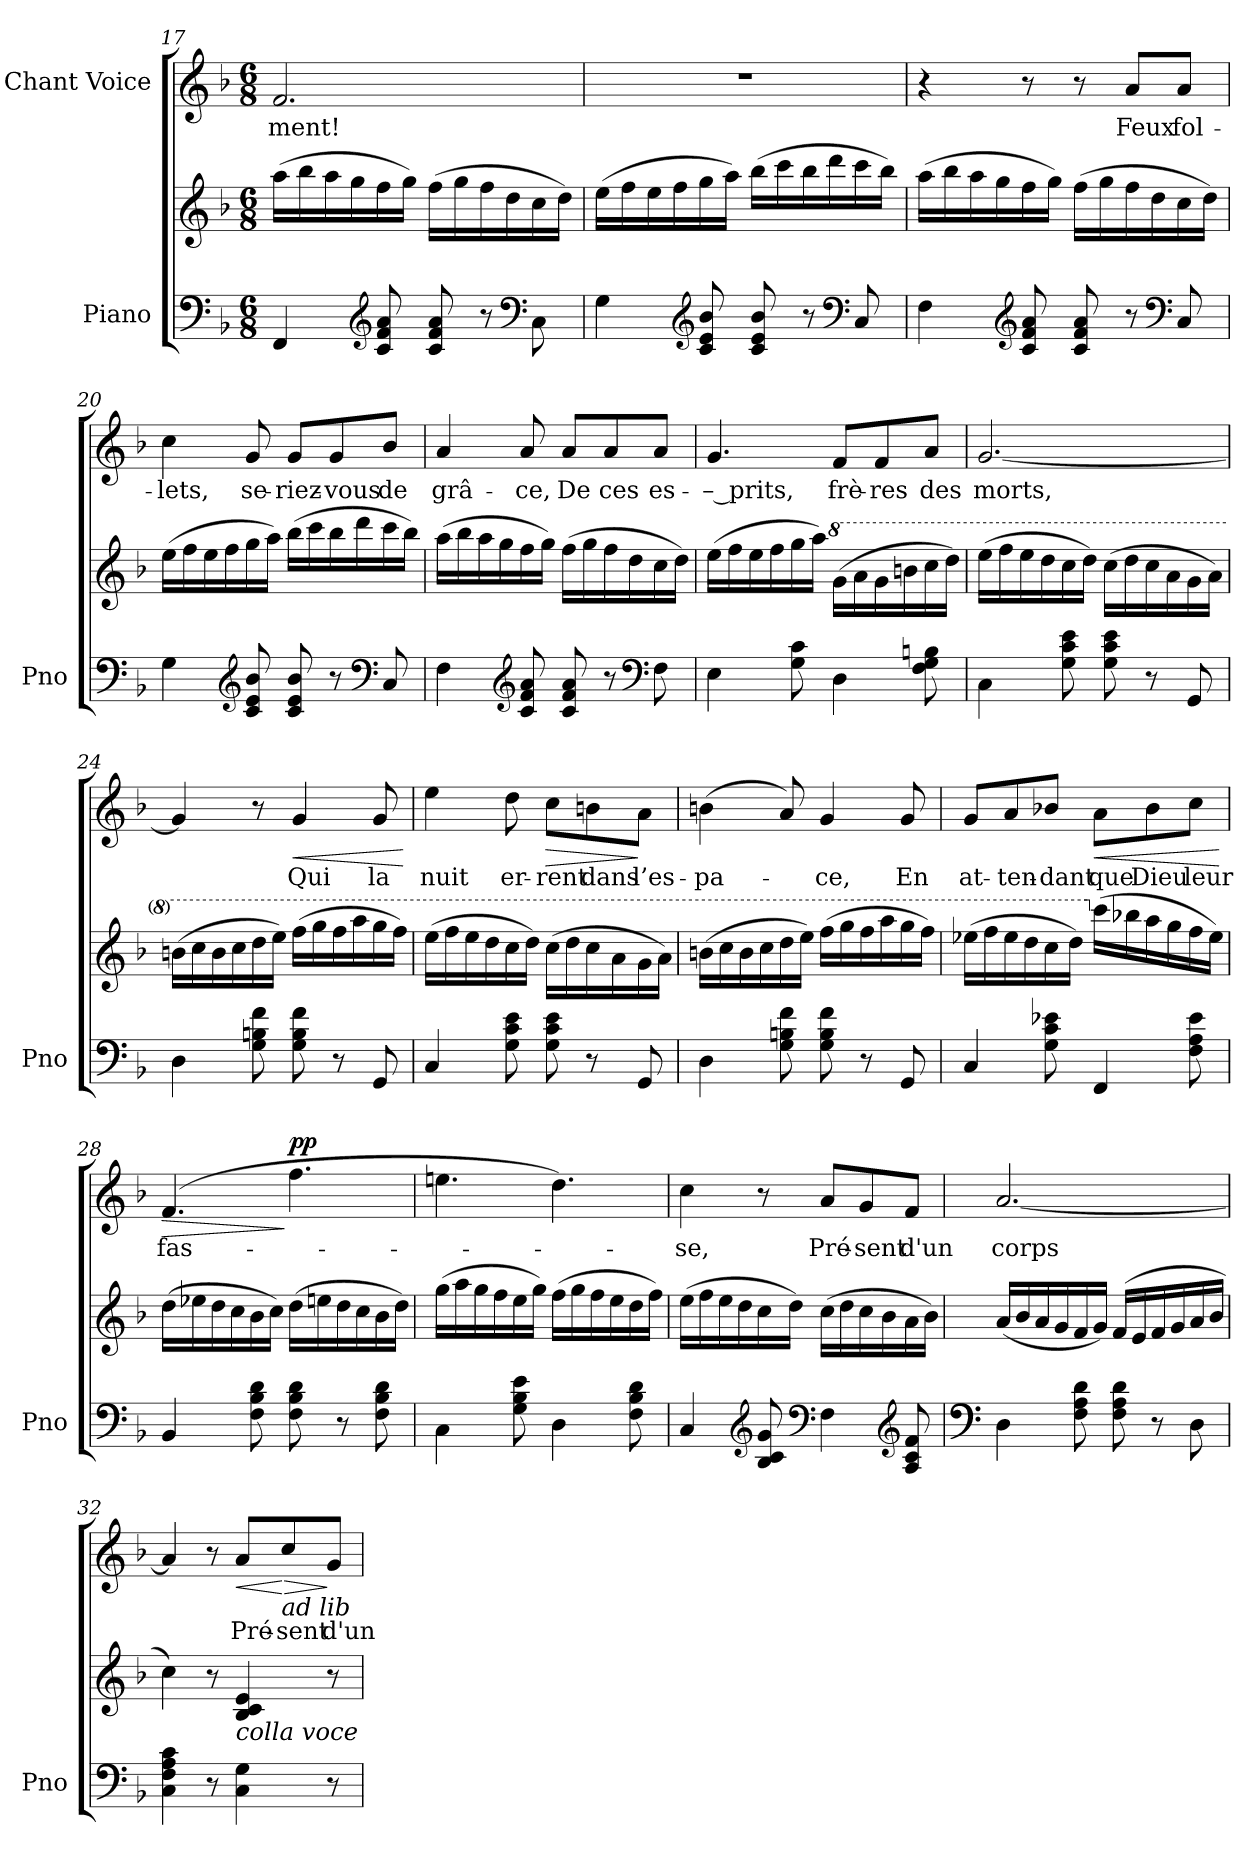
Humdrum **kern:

**kern	**kern	**kern	**text	**dynam
*part2	*part2	*part1	*part1	*part1
*staff3	*staff2	*staff1	*staff1	*staff1
*I"Piano	*	*I"Chant Voice	*	*
*I'Pno	*	*	*	*
*clefF4	*clefG2	*clefG2	*	*
*k[b-]	*k[b-]	*k[b-]	*	*
*M6/8	*M6/8	*M6/8	*	*
=17	=17	=17	=17	=17
!	!	!	!LO:LY:b	!
4FF/	(16aa\LL	2.f/	-ment!	.
.	16bb-\	.	.	.
.	16aa\	.	.	.
.	16gg\	.	.	.
*clefG2	*	*	*	*
8c/ 8f/ 8a/	16ff\	.	.	.
.	16gg\JJ)	.	.	.
8c/ 8f/ 8a/	(16ff\LL	.	.	.
.	16gg\	.	.	.
8r	16ff\	.	.	.
.	16dd\	.	.	.
*clefF4	*	*	*	*
8C\	16cc\	.	.	.
.	16dd\JJ)	.	.	.
!!LO:LB:g=z
=18	=18	=18	=18	=18
4G\	(16ee\LL	2.r	.	.
.	16ff\	.	.	.
.	16ee\	.	.	.
.	16ff\	.	.	.
*clefG2	*	*	*	*
8c/ 8e/ 8b-/	16gg\	.	.	.
.	16aa\JJ)	.	.	.
8c/ 8e/ 8b-/	(16bb-\LL	.	.	.
.	16ccc\	.	.	.
8r	16bb-\	.	.	.
.	16ddd\	.	.	.
*clefF4	*	*	*	*
8C/	16ccc\	.	.	.
.	16bb-\JJ)	.	.	.
!!LO:LB:g=z
=19	=19	=19	=19	=19
4F\	(16aa\LL	4r	.	.
.	16bb-\	.	.	.
.	16aa\	.	.	.
.	16gg\	.	.	.
*clefG2	*	*	*	*
8c/ 8f/ 8a/	16ff\	8r	.	.
.	16gg\JJ)	.	.	.
8c/ 8f/ 8a/	(16ff\LL	8r	.	.
.	16gg\	.	.	.
!	!	!	!LO:LY:b	!
8r	16ff\	8a/L	Feux	.
.	16dd\	.	.	.
*clefF4	*	*	*	*
!	!	!	!LO:LY:b	!
8C/	16cc\	8a/J	fol-	.
.	16dd\JJ)	.	.	.
=20	=20	=20	=20	=20
!	!	!	!LO:LY:b	!
4G\	(16ee\LL	4cc\	-lets,	.
.	16ff\	.	.	.
.	16ee\	.	.	.
.	16ff\	.	.	.
*clefG2	*	*	*	*
!	!	!	!LO:LY:b	!
8c/ 8e/ 8b-/	16gg\	8g/	se-	.
.	16aa\JJ)	.	.	.
!	!	!	!LO:LY:b	!
8c/ 8e/ 8b-/	(16bb-\LL	8g/L	-riez-	.
.	16ccc\	.	.	.
!	!	!	!LO:LY:b	!
8r	16bb-\	8g/	-vous	.
.	16ddd\	.	.	.
*clefF4	*	*	*	*
!	!	!	!LO:LY:b	!
8C/	16ccc\	8b-/J	de	.
.	16bb-\JJ)	.	.	.
=21	=21	=21	=21	=21
!	!	!	!LO:LY:b	!
4F\	(16aa\LL	4a/	grâ-	.
.	16bb-\	.	.	.
.	16aa\	.	.	.
.	16gg\	.	.	.
*clefG2	*	*	*	*
!	!	!	!LO:LY:b	!
8c/ 8f/ 8a/	16ff\	8a/	-ce,	.
.	16gg\JJ)	.	.	.
!	!	!	!LO:LY:b	!
8c/ 8f/ 8a/	(16ff\LL	8a/L	De	.
.	16gg\	.	.	.
!	!	!	!LO:LY:b	!
8r	16ff\	8a/	ces	.
.	16dd\	.	.	.
*clefF4	*	*	*	*
!	!	!	!LO:LY:b	!
8F\	16cc\	8a/J	es-	.
.	16dd\JJ)	.	.	.
!!LO:LB:g=z
=22	=22	=22	=22	=22
!	!	!	!LO:LY:b	!
4E\	(16ee\LL	4.g/	-– prits,	.
.	16ff\	.	.	.
.	16ee\	.	.	.
.	16ff\	.	.	.
8G\ 8c\	16gg\	.	.	.
.	16aa\JJ)	.	.	.
*	*8va	*	*	*
!	!	!	!LO:LY:b	!
4D\	(16gg\LL	8f/L	frè-	.
.	16aa\	.	.	.
!	!	!	!LO:LY:b	!
.	16gg\	8f/	-res	.
.	16bbn\	.	.	.
!	!	!	!LO:LY:b	!
8F\ 8G\ 8Bn\	16ccc\	8a/J	des	.
.	16ddd\JJ)	.	.	.
=23	=23	=23	=23	=23
!	!	!	!LO:LY:b	!
4C\	(16eee\LL	[2.g/	morts,	.
.	16fff\	.	.	.
.	16eee\	.	.	.
.	16ddd\	.	.	.
8G\ 8c\ 8e\	16ccc\	.	.	.
.	16ddd\JJ)	.	.	.
8G\ 8c\ 8e\	(16ccc\LL	.	.	.
.	16ddd\	.	.	.
8r	16ccc\	.	.	.
.	16aa\	.	.	.
8GG/	16gg\	.	.	.
.	16aa\JJ)	.	.	.
=24	=24	=24	=24	=24
4D\	(16bbn\LL	4g/]	.	.
.	16ccc\	.	.	.
.	16bb\	.	.	.
.	16ccc\	.	.	.
8G\ 8Bn\ 8f\	16ddd\	8r	.	.
.	16eee\JJ)	.	.	.
!	!	!	!LO:LY:b	!LO:HP:b
8G\ 8B\ 8f\	(16fff\LL	4g/	Qui	<
.	16ggg\	.	.	.
8r	16fff\	.	.	.
.	16aaa\	.	.	.
!	!	!	!LO:LY:b	!
8GG/	16ggg\	8g/	la	.
.	16fff\JJ)	.	.	.
.	.	.	.	[
!!LO:PB:g=z
=25	=25	=25	=25	=25
!	!	!	!LO:LY:b	!
4C/	(16eee\LL	4ee\	nuit	.
.	16fff\	.	.	.
.	16eee\	.	.	.
.	16ddd\	.	.	.
!	!	!	!LO:LY:b	!
8G\ 8c\ 8e\	16ccc\	8dd\	er-	.
.	16ddd\JJ)	.	.	.
!	!	!	!LO:LY:b	!LO:HP:b
8G\ 8c\ 8e\	(16ccc\LL	8cc\L	-rent	>
.	16ddd\	.	.	.
!	!	!	!LO:LY:b	!
8r	16ccc\	8bn\	dans	.
.	16aa\	.	.	.
!	!	!	!LO:LY:b	!
8GG/	16gg\	8a\J	l’es-	]
.	16aa\JJ)	.	.	.
=26	=26	=26	=26	=26
!	!	!	!LO:LY:b	!
4D\	(16bbn\LL	(4bn\	-pa-	.
.	16ccc\	.	.	.
.	16bb\	.	.	.
.	16ccc\	.	.	.
8G\ 8Bn\ 8f\	16ddd\	8a/)	.	.
.	16eee\JJ)	.	.	.
!	!	!	!LO:LY:b	!
8G\ 8B\ 8f\	(16fff\LL	4g/	-ce,	.
.	16ggg\	.	.	.
8r	16fff\	.	.	.
.	16aaa\	.	.	.
!	!	!	!LO:LY:b	!
8GG/	16ggg\	8g/	En	.
.	16fff\JJ)	.	.	.
=27	=27	=27	=27	=27
!	!	!	!LO:LY:b	!
4C/	(16eee-X\LL	8g/L	at-	.
.	16fff\	.	.	.
!	!	!	!LO:LY:b	!
.	16eee-\	8a/	-ten-	.
.	16ddd\	.	.	.
!	!	!	!LO:LY:b	!
8G\ 8c\ 8e-X\	16ccc\	8b-X/J	-dant	.
.	16ddd\JJ)	.	.	.
*	*X8va	*	*	*
!	!	!	!LO:LY:b	!LO:HP:b
4FF/	(16ccc\LL	8a\L	que	<
.	16bb-X\	.	.	.
!	!	!	!LO:LY:b	!
.	16aa\	8b-\	Dieu	.
.	16gg\	.	.	.
!	!	!	!LO:LY:b	!
8F\ 8A\ 8e-\	16ff\	8cc\J	leur	.
.	16ee-\JJ)	.	.	.
.	.	.	.	[
!!LO:LB:g=z
=28	=28	=28	=28	=28
!	!	!	!LO:LY:b	!LO:HP:b
4BB-/	(16dd\LL	(4.f/	fas-	>
.	16ee-X\	.	.	.
.	16dd\	.	.	.
.	16cc\	.	.	.
8F\ 8B-\ 8d\	16b-\	.	.	.
.	16cc\JJ)	.	.	.
!	!	!	!	!LO:DY:n=1:a
8F\ 8B-\ 8d\	(16dd\LL	4.ff\	.	] pp
.	16een\	.	.	.
8r	16dd\	.	.	.
.	16cc\	.	.	.
8F\ 8B-\ 8d\	16b-\	.	.	.
.	16dd\JJ)	.	.	.
=29	=29	=29	=29	=29
4C\	(16gg\LL	4.een\	.	.
.	16aa\	.	.	.
.	16gg\	.	.	.
.	16ff\	.	.	.
8G\ 8B-\ 8e\	16ee\	.	.	.
.	16gg\JJ)	.	.	.
4D\	(16ff\LL	4.dd\)	.	.
.	16gg\	.	.	.
.	16ff\	.	.	.
.	16ee\	.	.	.
8F\ 8B-\ 8d\	16dd\	.	.	.
.	16ff\JJ)	.	.	.
=30	=30	=30	=30	=30
!	!	!	!LO:LY:b	!
4C/	(16ee\LL	4cc\	-se,	.
.	16ff\	.	.	.
.	16ee\	.	.	.
.	16dd\	.	.	.
*clefG2	*	*	*	*
8B-/ 8c/ 8g/	16cc\	8r	.	.
.	16dd\JJ)	.	.	.
*clefF4	*	*	*	*
!	!	!	!LO:LY:b	!
4F\	(16cc\LL	8a/L	Pré-	.
.	16dd\	.	.	.
!	!	!	!LO:LY:b	!
.	16cc\	8g/	-sent	.
.	16b-\	.	.	.
*clefG2	*	*	*	*
!	!	!	!LO:LY:b	!
8A/ 8c/ 8f/	16a\	8f/J	d'un	.
.	16b-\JJ)	.	.	.
!!LO:LB:g=z
=31	=31	=31	=31	=31
*clefF4	*	*	*	*
!	!	!	!LO:LY:b	!
4D\	(16a/LL	[2.a/	corps	.
.	16b-/	.	.	.
.	16a/	.	.	.
.	16g/	.	.	.
8F\ 8A\ 8d\	16f/	.	.	.
.	16g/JJ)	.	.	.
8F\ 8A\ 8d\	(16f/LL	.	.	.
.	16e/	.	.	.
8r	16f/	.	.	.
.	16g/	.	.	.
8D\	16a/	.	.	.
.	16b-/JJ	.	.	.
=32	=32	=32	=32	=32
4C\ 4F\ 4A\ 4c\	4cc\)	4a/]	.	.
8r	8r	8r	.	.
!	!LO:TX:b:i:t=colla voce	!	!	!
!	!	!	!LO:LY:b	!LO:HP:b
4C\ 4G\	4B-/ 4c/ 4e/	8a/L	Pré-	<
!	!	!LO:TX:b:i:t=ad lib	!	!
!	!	!	!LO:LY:b	!LO:HP:n=1:b
.	.	8cc/	-sent	[ >
!	!	!	!LO:LY:b	!
8r	8r	8g/J	d'un	]
=	=	=	=	=
*-	*-	*-	*-	*-
